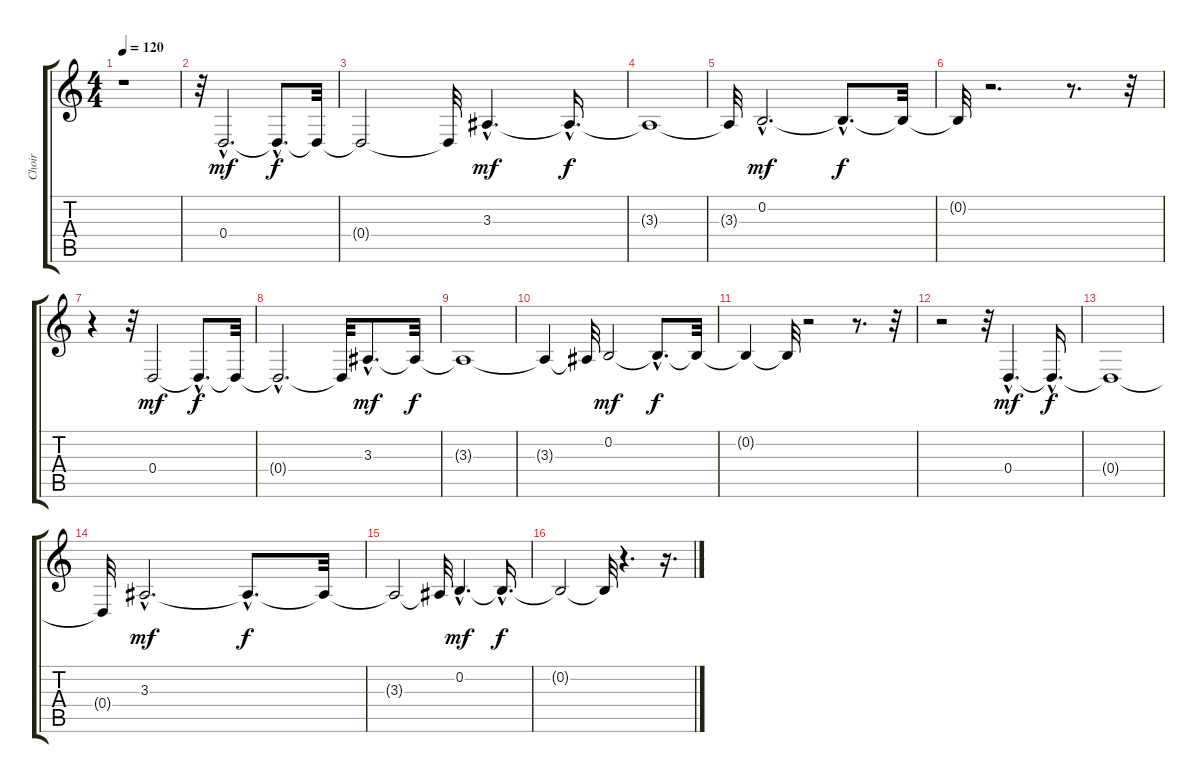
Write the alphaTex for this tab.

\track ("Choir" "Choir") {instrument choiraahs}
\staff {score tabs}
\tuning (E4 B3 G3 D3 A2 E2) {hide}
\ts (4 4)
\tempo 120
\clef g2
\ks c
r.1{dy f} |
r.32 0.4{hac}.2{d dy mf} 0.4{hac t}.8{d dy f} 0.4{t}.32 |
0.4{t}.2 0.4{t}.32 3.3{hac}.4{d dy mf} 3.3{hac t}.16{d dy f} |
3.3{t}.1 |
3.3{t}.32 0.2{hac}.2{d dy mf} 0.2{hac t}.8{d dy f} 0.2{t}.32 |
0.2{t}.32 r.2{d} r.8{d} r.32 |
r.4 r.32 0.4.2{dy mf} 0.4{hac t}.8{d dy f} 0.4{t}.32 |
0.4{hac t}.2{d} 0.4{t}.32 3.3{hac}.8{d dy mf} 3.3{t}.32{dy f} |
3.3{t}.1 |
3.3{t}.4 3.3{t}.32 0.2.2{dy mf} 0.2{hac t}.8{d dy f} 0.2{t}.32 |
0.2{t}.4 0.2{t}.32 r.2 r.8{d} r.32 |
r.2 r.32 0.4{hac}.4{d dy mf} 0.4{hac t}.16{d dy f} |
0.4{t}.1 |
0.4{t}.32 3.3{hac}.2{d dy mf} 3.3{hac t}.8{d dy f} 3.3{t}.32 |
3.3{t}.2 3.3{t}.32 0.2{hac}.4{d dy mf} 0.2{hac t}.16{d dy f} |
0.2{t}.2 0.2{t}.32 r.4{d} r.16{d}
